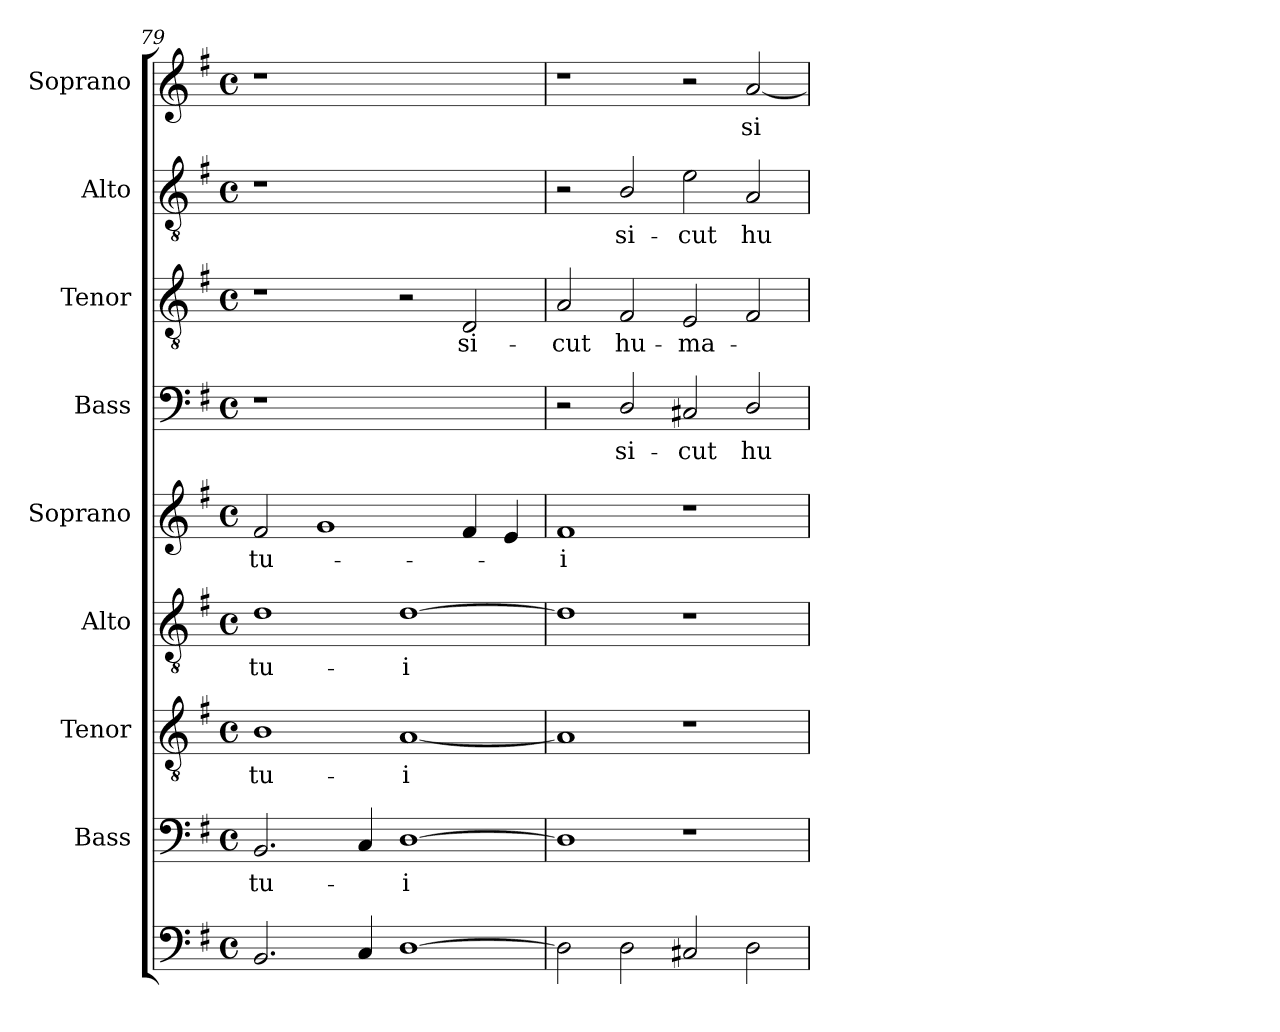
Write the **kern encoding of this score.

**kern	**kern	**text	**kern	**text	**kern	**text	**kern	**text	**kern	**text	**kern	**text	**kern	**text	**kern	**text
*part9	*part8	*part8	*part7	*part7	*part6	*part6	*part5	*part5	*part4	*part4	*part3	*part3	*part2	*part2	*part1	*part1
*staff9	*staff8	*staff8	*staff7	*staff7	*staff6	*staff6	*staff5	*staff5	*staff4	*staff4	*staff3	*staff3	*staff2	*staff2	*staff1	*staff1
*I""Violón y contrabajo"	*I"Bass	*	*I"Tenor	*	*I"Alto	*	*I"Soprano	*	*I"Bass	*	*I"Tenor	*	*I"Alto	*	*I"Soprano	*
*I'Cont.	*I'B.	*	*I'T.	*	*I'A.	*	*I'S.	*	*I'B.	*	*I'T.	*	*I'A.	*	*I'S.	*
*clefF4	*clefF4	*	*clefGv2	*	*clefGv2	*	*clefG2	*	*clefF4	*	*clefGv2	*	*clefGv2	*	*clefG2	*
*	*	*	*ITrd7c12	*	*ITrd7c12	*	*	*	*	*	*ITrd7c12	*	*ITrd7c12	*	*	*
*k[f#]	*k[f#]	*	*k[f#]	*	*k[f#]	*	*k[f#]	*	*k[f#]	*	*k[f#]	*	*k[f#]	*	*k[f#]	*
*G:	*G:	*	*G:	*	*G:	*	*G:	*	*G:	*	*G:	*	*G:	*	*G:	*
*M4/4	*M4/4	*	*M4/4	*	*M4/4	*	*M4/4	*	*M4/4	*	*M4/4	*	*M4/4	*	*M4/4	*
*met(c)	*met(c)	*	*met(c)	*	*met(c)	*	*met(c)	*	*met(c)	*	*met(c)	*	*met(c)	*	*met(c)	*
=79	=79	=79	=79	=79	=79	=79	=79	=79	=79	=79	=79	=79	=79	=79	=79	=79
!	!	!LO:LY:b:color=#000000	!	!	!	!	!	!	!	!	!	!	!	!	!	!
!	!	!	!	!LO:LY:b:color=#000000	!	!	!	!	!	!	!	!	!	!	!	!
!	!	!	!	!	!	!LO:LY:b:color=#000000	!	!	!	!	!	!	!	!	!	!
!	!	!	!	!	!	!	!	!LO:LY:b:color=#000000	!LO:N:vis=1	!	!	!	!LO:N:vis=1	!	!LO:N:vis=1	!
2.BBi/	2.BBi/	tu-	1BBi	tu-	1Di	tu-	2f#i/	tu-	1r	.	1r	.	1r	.	1r	.
.	.	.	.	.	.	.	1gi	.	.	.	.	.	.	.	.	.
4Ci/	4Ci/	.	.	.	.	.	.	.	.	.	.	.	.	.	.	.
!	!	!LO:LY:b:color=#000000	!	!	!	!	!	!	!	!	!	!	!	!	!	!
!	!	!	!	!LO:LY:b:color=#000000	!	!	!	!	!	!	!	!	!	!	!	!
!	!	!	!	!	!	!LO:LY:b:color=#000000	!	!	!	!	!	!	!	!	!	!
[1Di	[1Di	-i	[1AAi	-i	[1Di	-i	.	.	1ryy	.	2r	.	1ryy	.	1ryy	.
!	!	!	!	!	!	!	!	!	!	!	!	!LO:LY:b:color=#000000	!	!	!	!
.	.	.	.	.	.	.	4f#i/	.	.	.	2DDi/	si-	.	.	.	.
.	.	.	.	.	.	.	4ei/	.	.	.	.	.	.	.	.	.
=80	=80	=80	=80	=80	=80	=80	=80	=80	=80	=80	=80	=80	=80	=80	=80	=80
!	!	!	!	!	!	!	!	!LO:LY:b:color=#000000	!	!	!	!	!	!	!	!
!	!	!	!	!	!	!	!	!	!	!	!	!LO:LY:b:color=#000000	!	!	!	!
2Di\]	1Di]	.	1AAi]	.	1Di]	.	1f#i	-i	2r	.	2AAi/	-cut	2r	.	1r	.
!	!	!	!	!	!	!	!	!	!	!LO:LY:b:color=#000000	!	!	!	!	!	!
!	!	!	!	!	!	!	!	!	!	!	!	!LO:LY:b:color=#000000	!	!	!	!
!	!	!	!	!	!	!	!	!	!	!	!	!	!	!LO:LY:b:color=#000000	!	!
2Di\	.	.	.	.	.	.	.	.	2Di/	si-	2FF#i/	hu-	2BBi/	si-	.	.
!	!	!	!	!	!	!	!	!	!	!LO:LY:b:color=#000000	!	!	!	!	!	!
!	!	!	!	!	!	!	!	!	!	!	!	!LO:LY:b:color=#000000	!	!	!	!
!	!	!	!	!	!	!	!	!	!	!	!	!	!	!LO:LY:b:color=#000000	!	!
2C#Xi/	1r	.	1r	.	1r	.	1r	.	2C#Xi/	-cut	2EEi/	-ma-	2Ei\	-cut	2r	.
!	!	!	!	!	!	!	!	!	!	!LO:LY:b:color=#000000	!	!	!	!	!	!
!	!	!	!	!	!	!	!	!	!	!	!	!	!	!LO:LY:b:color=#000000	!	!
!	!	!	!	!	!	!	!	!	!	!	!	!	!	!	!	!LO:LY:b:color=#000000
2Di\	.	.	.	.	.	.	.	.	2Di/	hu-	2FF#i/	.	2AAi/	hu-	[2ai/	si-
=	=	=	=	=	=	=	=	=	=	=	=	=	=	=	=	=
*-	*-	*-	*-	*-	*-	*-	*-	*-	*-	*-	*-	*-	*-	*-	*-	*-
